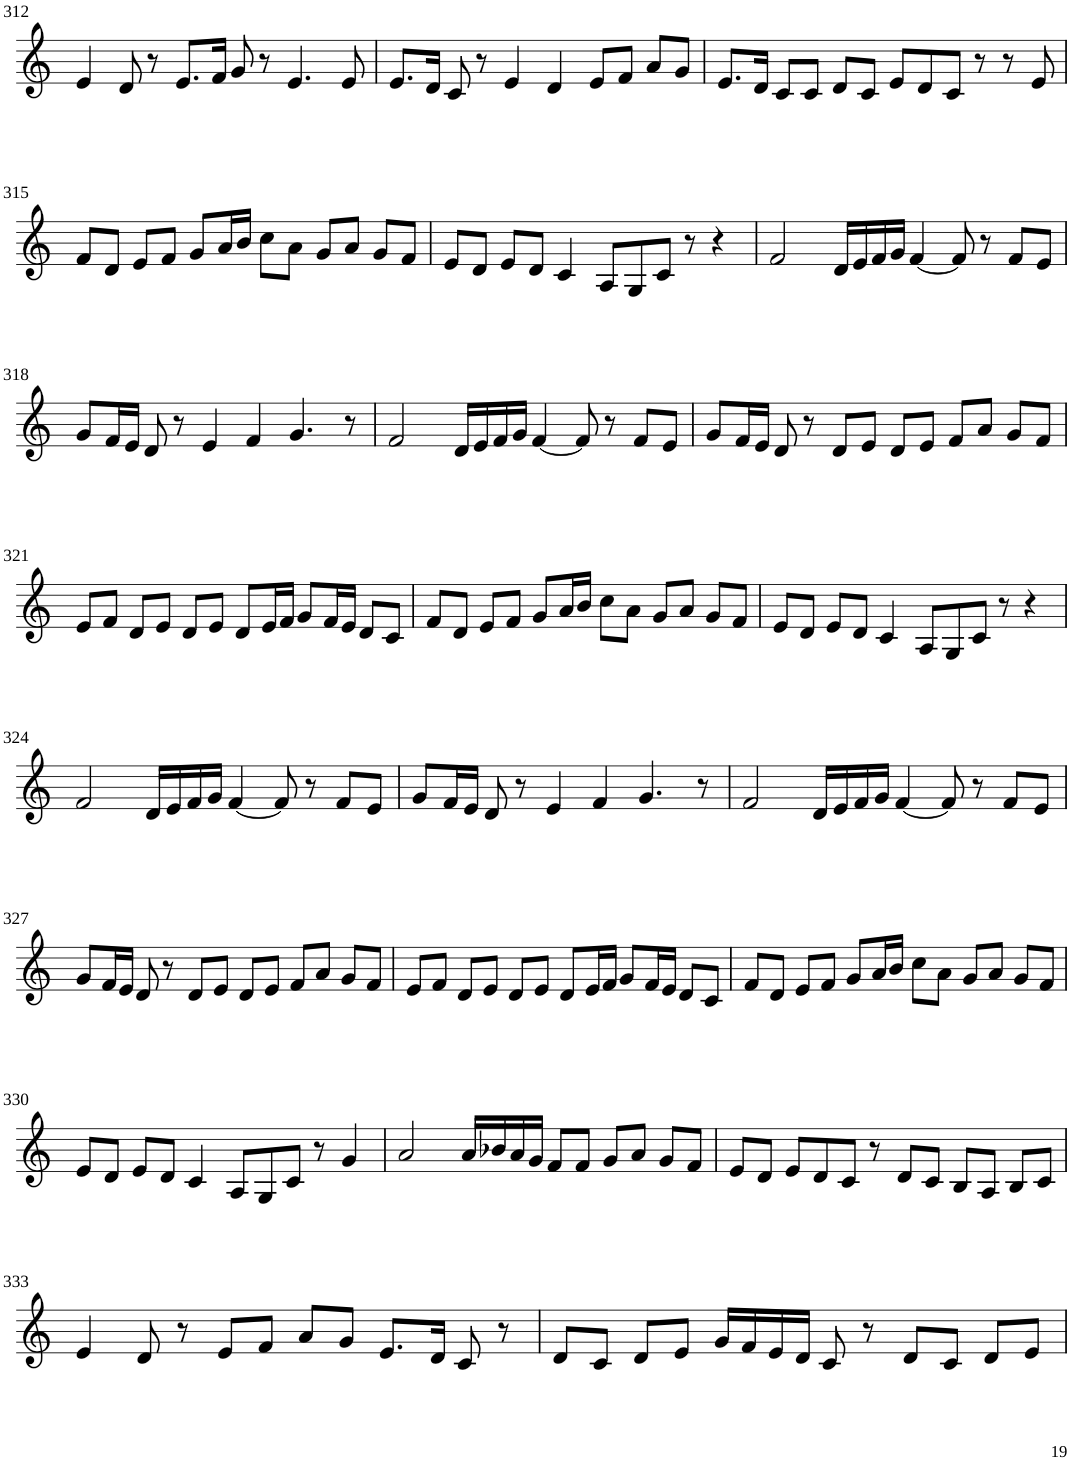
**kern
*part1
*staff1
*I"Violin
!!LO:PB:g=z
*clefG2
*k[]
*M6/4
=312
4e/
8d/
8r
8.e/L
16f/Jk
8g/
8r
4.e/
8e/
=313
8.e/L
16d/Jk
8c/
8r
4e/
4d/
8e/L
8f/J
8a/L
8g/J
=314
8.e/L
16d/Jk
8c/L
8c/J
8d/L
8c/J
8e/L
8d/
8c/J
8r
8r
8e/
!!LO:LB:g=z
=315
8f/L
8d/J
8e/L
8f/J
8g/L
16a/L
16b/JJ
8cc\L
8a\J
8g/L
8a/J
8g/L
8f/J
=316
8e/L
8d/J
8e/L
8d/J
4c/
8A/L
8G/
8c/J
8r
4r
=317
2f/
16d/LL
16e/
16f/
16g/JJ
[4f/
8f/]
8r
8f/L
8e/J
!!LO:LB:g=z
=318
8g/L
16f/L
16e/JJ
8d/
8r
4e/
4f/
4.g/
8r
=319
2f/
16d/LL
16e/
16f/
16g/JJ
[4f/
8f/]
8r
8f/L
8e/J
=320
8g/L
16f/L
16e/JJ
8d/
8r
8d/L
8e/J
8d/L
8e/J
8f/L
8a/J
8g/L
8f/J
!!LO:LB:g=z
=321
8e/L
8f/J
8d/L
8e/J
8d/L
8e/J
8d/L
16e/L
16f/JJ
8g/L
16f/L
16e/JJ
8d/L
8c/J
=322
8f/L
8d/J
8e/L
8f/J
8g/L
16a/L
16b/JJ
8cc\L
8a\J
8g/L
8a/J
8g/L
8f/J
=323
8e/L
8d/J
8e/L
8d/J
4c/
8A/L
8G/
8c/J
8r
4r
!!LO:LB:g=z
=324
2f/
16d/LL
16e/
16f/
16g/JJ
[4f/
8f/]
8r
8f/L
8e/J
=325
8g/L
16f/L
16e/JJ
8d/
8r
4e/
4f/
4.g/
8r
=326
2f/
16d/LL
16e/
16f/
16g/JJ
[4f/
8f/]
8r
8f/L
8e/J
!!LO:LB:g=z
=327
8g/L
16f/L
16e/JJ
8d/
8r
8d/L
8e/J
8d/L
8e/J
8f/L
8a/J
8g/L
8f/J
=328
8e/L
8f/J
8d/L
8e/J
8d/L
8e/J
8d/L
16e/L
16f/JJ
8g/L
16f/L
16e/JJ
8d/L
8c/J
=329
8f/L
8d/J
8e/L
8f/J
8g/L
16a/L
16b/JJ
8cc\L
8a\J
8g/L
8a/J
8g/L
8f/J
!!LO:LB:g=z
=330
8e/L
8d/J
8e/L
8d/J
4c/
8A/L
8G/
8c/J
8r
4g/
=331
2a/
16a/LL
16b-X/
16a/
16g/JJ
8f/L
8f/J
8g/L
8a/J
8g/L
8f/J
=332
8e/L
8d/J
8e/L
8d/
8c/J
8r
8d/L
8c/J
8B/L
8A/J
8B/L
8c/J
!!LO:LB:g=z
=333
4e/
8d/
8r
8e/L
8f/J
8a/L
8g/J
8.e/L
16d/Jk
8c/
8r
=334
8d/L
8c/J
8d/L
8e/J
16g/LL
16f/
16e/
16d/JJ
8c/
8r
8d/L
8c/J
8d/L
8e/J
=
*-
